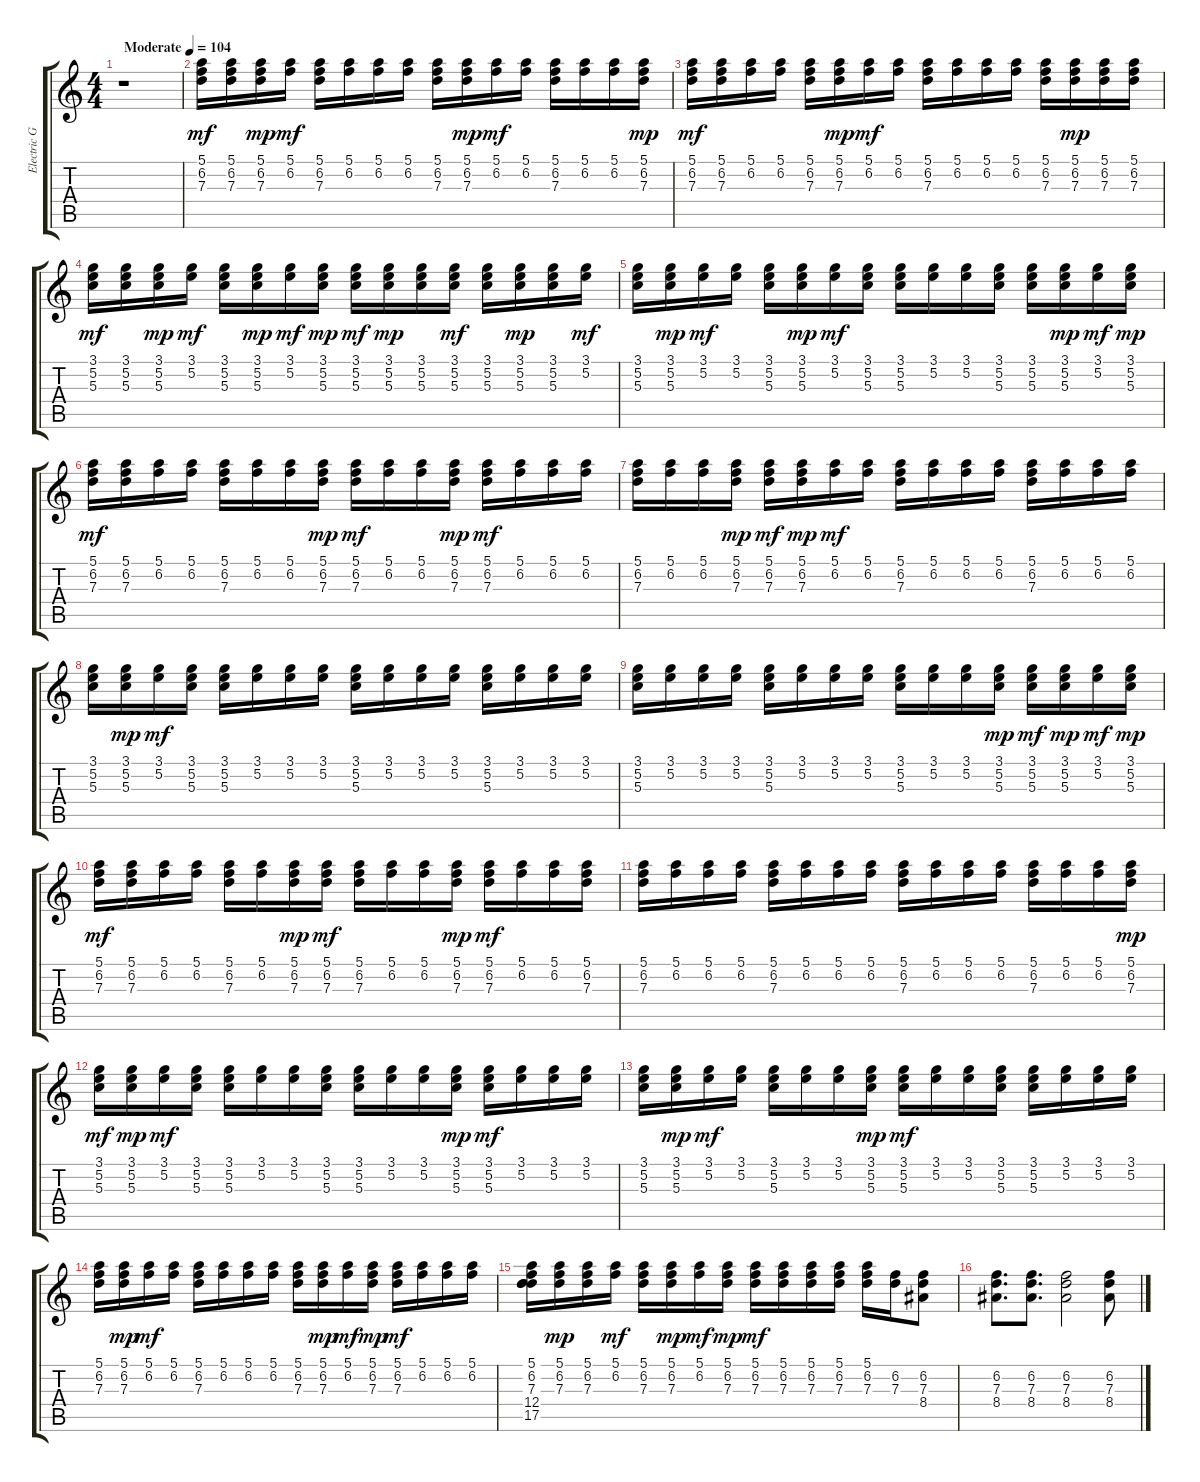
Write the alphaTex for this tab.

\track ("Electric Guitar (jazz)" "Electric G") {instrument electricguitarjazz}
\staff {score tabs}
\tuning (E4 B3 G3 D3 A2 E2) {hide}
\ts (4 4)
\tempo (104 "Moderate")
\clef g2
\ks c
r.1{dy mf instrument electricguitarjazz} |
(5.1 6.2 7.3).16 (5.1 6.2 7.3).16 (5.1 6.2 7.3).16{dy mp} (5.1 6.2).16{dy mf} (5.1 6.2 7.3).16 (5.1 6.2).16 (5.1 6.2).16 (5.1 6.2).16 (5.1 6.2 7.3).16 (5.1 6.2 7.3).16{dy mp} (5.1 6.2).16{dy mf} (5.1 6.2).16 (5.1 6.2 7.3).16 (5.1 6.2).16 (5.1 6.2).16 (5.1 6.2 7.3).16{dy mp} |
(5.1 6.2 7.3).16{dy mf} (5.1 6.2 7.3).16 (5.1 6.2).16 (5.1 6.2).16 (5.1 6.2 7.3).16 (5.1 6.2 7.3).16{dy mp} (5.1 6.2).16{dy mf} (5.1 6.2).16 (5.1 6.2 7.3).16 (5.1 6.2).16 (5.1 6.2).16 (5.1 6.2).16 (5.1 6.2 7.3).16 (5.1 6.2 7.3).16{dy mp} (5.1 6.2 7.3).16 (5.1 6.2 7.3).16 |
(3.1 5.2 5.3).16{dy mf} (3.1 5.2 5.3).16 (3.1 5.2 5.3).16{dy mp} (3.1 5.2).16{dy mf} (3.1 5.2 5.3).16 (3.1 5.2 5.3).16{dy mp} (3.1 5.2).16{dy mf} (3.1 5.2 5.3).16{dy mp} (3.1 5.2 5.3).16{dy mf} (3.1 5.2 5.3).16{dy mp} (3.1 5.2 5.3).16 (3.1 5.2 5.3).16{dy mf} (3.1 5.2 5.3).16 (3.1 5.2 5.3).16{dy mp} (3.1 5.2 5.3).16 (3.1 5.2).16{dy mf} |
(3.1 5.2 5.3).16 (3.1 5.2 5.3).16{dy mp} (3.1 5.2).16{dy mf} (3.1 5.2).16 (3.1 5.2 5.3).16 (3.1 5.2 5.3).16{dy mp} (3.1 5.2).16{dy mf} (3.1 5.2 5.3).16 (3.1 5.2 5.3).16 (3.1 5.2).16 (3.1 5.2).16 (3.1 5.2 5.3).16 (3.1 5.2 5.3).16 (3.1 5.2 5.3).16{dy mp} (3.1 5.2).16{dy mf} (3.1 5.2 5.3).16{dy mp} |
(5.1 6.2 7.3).16{dy mf} (5.1 6.2 7.3).16 (5.1 6.2).16 (5.1 6.2).16 (5.1 6.2 7.3).16 (5.1 6.2).16 (5.1 6.2).16 (5.1 6.2 7.3).16{dy mp} (5.1 6.2 7.3).16{dy mf} (5.1 6.2).16 (5.1 6.2).16 (5.1 6.2 7.3).16{dy mp} (5.1 6.2 7.3).16{dy mf} (5.1 6.2).16 (5.1 6.2).16 (5.1 6.2).16 |
(5.1 6.2 7.3).16 (5.1 6.2).16 (5.1 6.2).16 (5.1 6.2 7.3).16{dy mp} (5.1 6.2 7.3).16{dy mf} (5.1 6.2 7.3).16{dy mp} (5.1 6.2).16{dy mf} (5.1 6.2).16 (5.1 6.2 7.3).16 (5.1 6.2).16 (5.1 6.2).16 (5.1 6.2).16 (5.1 6.2 7.3).16 (5.1 6.2).16 (5.1 6.2).16 (5.1 6.2).16 |
(3.1 5.2 5.3).16 (3.1 5.2 5.3).16{dy mp} (3.1 5.2).16{dy mf} (3.1 5.2 5.3).16 (3.1 5.2 5.3).16 (3.1 5.2).16 (3.1 5.2).16 (3.1 5.2).16 (3.1 5.2 5.3).16 (3.1 5.2).16 (3.1 5.2).16 (3.1 5.2).16 (3.1 5.2 5.3).16 (3.1 5.2).16 (3.1 5.2).16 (3.1 5.2).16 |
(3.1 5.2 5.3).16 (3.1 5.2).16 (3.1 5.2).16 (3.1 5.2).16 (3.1 5.2 5.3).16 (3.1 5.2).16 (3.1 5.2).16 (3.1 5.2).16 (3.1 5.2 5.3).16 (3.1 5.2).16 (3.1 5.2).16 (3.1 5.2 5.3).16{dy mp} (3.1 5.2 5.3).16{dy mf} (3.1 5.2 5.3).16{dy mp} (3.1 5.2).16{dy mf} (3.1 5.2 5.3).16{dy mp} |
(5.1 6.2 7.3).16{dy mf} (5.1 6.2 7.3).16 (5.1 6.2).16 (5.1 6.2).16 (5.1 6.2 7.3).16 (5.1 6.2).16 (5.1 6.2 7.3).16{dy mp} (5.1 6.2 7.3).16{dy mf} (5.1 6.2 7.3).16 (5.1 6.2).16 (5.1 6.2).16 (5.1 6.2 7.3).16{dy mp} (5.1 6.2 7.3).16{dy mf} (5.1 6.2).16 (5.1 6.2).16 (5.1 6.2 7.3).16 |
(5.1 6.2 7.3).16 (5.1 6.2).16 (5.1 6.2).16 (5.1 6.2).16 (5.1 6.2 7.3).16 (5.1 6.2).16 (5.1 6.2).16 (5.1 6.2).16 (5.1 6.2 7.3).16 (5.1 6.2).16 (5.1 6.2).16 (5.1 6.2).16 (5.1 6.2 7.3).16 (5.1 6.2).16 (5.1 6.2).16 (5.1 6.2 7.3).16{dy mp} |
(3.1 5.2 5.3).16{dy mf} (3.1 5.2 5.3).16{dy mp} (3.1 5.2).16{dy mf} (3.1 5.2 5.3).16 (3.1 5.2 5.3).16 (3.1 5.2).16 (3.1 5.2).16 (3.1 5.2 5.3).16 (3.1 5.2 5.3).16 (3.1 5.2).16 (3.1 5.2).16 (3.1 5.2 5.3).16{dy mp} (3.1 5.2 5.3).16{dy mf} (3.1 5.2).16 (3.1 5.2).16 (3.1 5.2).16 |
(3.1 5.2 5.3).16 (3.1 5.2 5.3).16{dy mp} (3.1 5.2).16{dy mf} (3.1 5.2).16 (3.1 5.2 5.3).16 (3.1 5.2).16 (3.1 5.2).16 (3.1 5.2 5.3).16{dy mp} (3.1 5.2 5.3).16{dy mf} (3.1 5.2).16 (3.1 5.2).16 (3.1 5.2 5.3).16 (3.1 5.2 5.3).16 (3.1 5.2).16 (3.1 5.2).16 (3.1 5.2).16 |
(5.1 6.2 7.3).16 (5.1 6.2 7.3).16{dy mp} (5.1 6.2).16{dy mf} (5.1 6.2).16 (5.1 6.2 7.3).16 (5.1 6.2).16 (5.1 6.2).16 (5.1 6.2).16 (5.1 6.2 7.3).16 (5.1 6.2 7.3).16{dy mp} (5.1 6.2).16{dy mf} (5.1 6.2 7.3).16{dy mp} (5.1 6.2 7.3).16{dy mf} (5.1 6.2).16 (5.1 6.2).16 (5.1 6.2).16 |
(5.1 6.2 7.3 12.4 17.5).16 (5.1 6.2 7.3).16{dy mp} (5.1 6.2 7.3).16 (5.1 6.2).16{dy mf} (5.1 6.2 7.3).16 (5.1 6.2 7.3).16{dy mp} (5.1 6.2).16{dy mf} (5.1 6.2 7.3).16{dy mp} (5.1 6.2 7.3).16{dy mf} (5.1 6.2 7.3).16 (5.1 6.2 7.3).16 (5.1 6.2 7.3).16 (5.1 6.2 7.3).16 (6.2 7.3).16 (6.2 7.3 8.4).8 |
(6.2 7.3 8.4).8{d} (6.2 7.3 8.4).8{d} (6.2 7.3 8.4).2 (6.2 7.3 8.4).8
